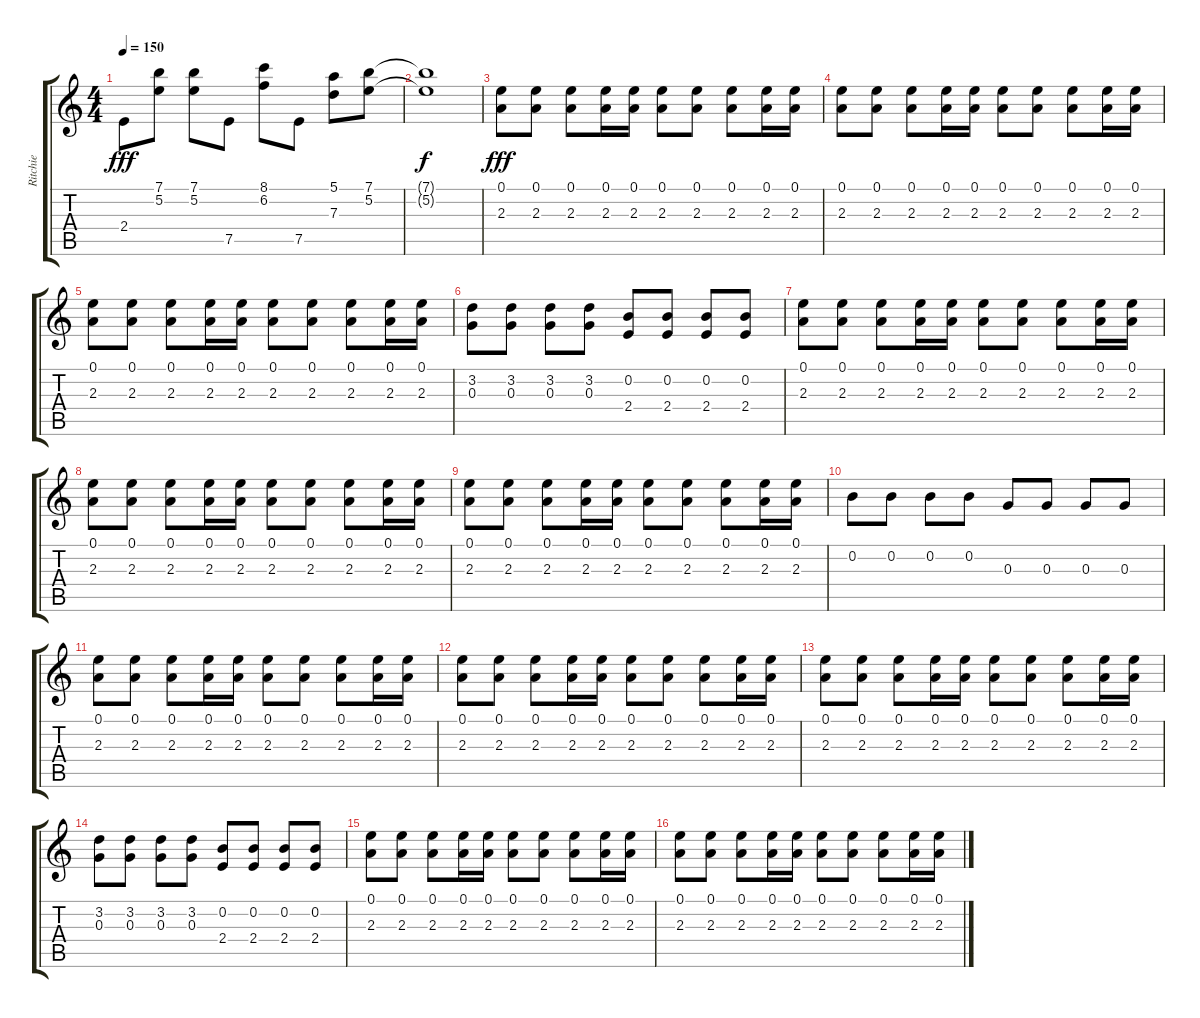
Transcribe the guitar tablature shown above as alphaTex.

\track ("Ritchie" "Ritchie") {instrument electricguitarmuted}
\staff {score tabs}
\tuning (E4 B3 G3 D3 A2 E2) {hide}
\ts (4 4)
\tempo 150
\clef g2
\ks c
2.4.8{dy fff} (7.1 5.2).8 (7.1 5.2).8 7.5.8 (8.1 6.2).8 7.5.8 (5.1 7.3).8 (7.1 5.2).8 |
(7.1{t} 5.2{t}).1{dy f} |
(0.1 2.3).8{dy fff} (0.1 2.3).8 (0.1 2.3).8 (0.1 2.3).16 (0.1 2.3).16 (0.1 2.3).8 (0.1 2.3).8 (0.1 2.3).8 (0.1 2.3).16 (0.1 2.3).16 |
(0.1 2.3).8 (0.1 2.3).8 (0.1 2.3).8 (0.1 2.3).16 (0.1 2.3).16 (0.1 2.3).8 (0.1 2.3).8 (0.1 2.3).8 (0.1 2.3).16 (0.1 2.3).16 |
(0.1 2.3).8 (0.1 2.3).8 (0.1 2.3).8 (0.1 2.3).16 (0.1 2.3).16 (0.1 2.3).8 (0.1 2.3).8 (0.1 2.3).8 (0.1 2.3).16 (0.1 2.3).16 |
(3.2 0.3).8 (3.2 0.3).8 (3.2 0.3).8 (3.2 0.3).8 (0.2 2.4).8 (0.2 2.4).8 (0.2 2.4).8 (0.2 2.4).8 |
(0.1 2.3).8 (0.1 2.3).8 (0.1 2.3).8 (0.1 2.3).16 (0.1 2.3).16 (0.1 2.3).8 (0.1 2.3).8 (0.1 2.3).8 (0.1 2.3).16 (0.1 2.3).16 |
(0.1 2.3).8 (0.1 2.3).8 (0.1 2.3).8 (0.1 2.3).16 (0.1 2.3).16 (0.1 2.3).8 (0.1 2.3).8 (0.1 2.3).8 (0.1 2.3).16 (0.1 2.3).16 |
(0.1 2.3).8 (0.1 2.3).8 (0.1 2.3).8 (0.1 2.3).16 (0.1 2.3).16 (0.1 2.3).8 (0.1 2.3).8 (0.1 2.3).8 (0.1 2.3).16 (0.1 2.3).16 |
0.2.8 0.2.8 0.2.8 0.2.8 0.3.8 0.3.8 0.3.8 0.3.8 |
(0.1 2.3).8 (0.1 2.3).8 (0.1 2.3).8 (0.1 2.3).16 (0.1 2.3).16 (0.1 2.3).8 (0.1 2.3).8 (0.1 2.3).8 (0.1 2.3).16 (0.1 2.3).16 |
(0.1 2.3).8 (0.1 2.3).8 (0.1 2.3).8 (0.1 2.3).16 (0.1 2.3).16 (0.1 2.3).8 (0.1 2.3).8 (0.1 2.3).8 (0.1 2.3).16 (0.1 2.3).16 |
(0.1 2.3).8 (0.1 2.3).8 (0.1 2.3).8 (0.1 2.3).16 (0.1 2.3).16 (0.1 2.3).8 (0.1 2.3).8 (0.1 2.3).8 (0.1 2.3).16 (0.1 2.3).16 |
(3.2 0.3).8 (3.2 0.3).8 (3.2 0.3).8 (3.2 0.3).8 (0.2 2.4).8 (0.2 2.4).8 (0.2 2.4).8 (0.2 2.4).8 |
(0.1 2.3).8 (0.1 2.3).8 (0.1 2.3).8 (0.1 2.3).16 (0.1 2.3).16 (0.1 2.3).8 (0.1 2.3).8 (0.1 2.3).8 (0.1 2.3).16 (0.1 2.3).16 |
(0.1 2.3).8 (0.1 2.3).8 (0.1 2.3).8 (0.1 2.3).16 (0.1 2.3).16 (0.1 2.3).8 (0.1 2.3).8 (0.1 2.3).8 (0.1 2.3).16 (0.1 2.3).16
